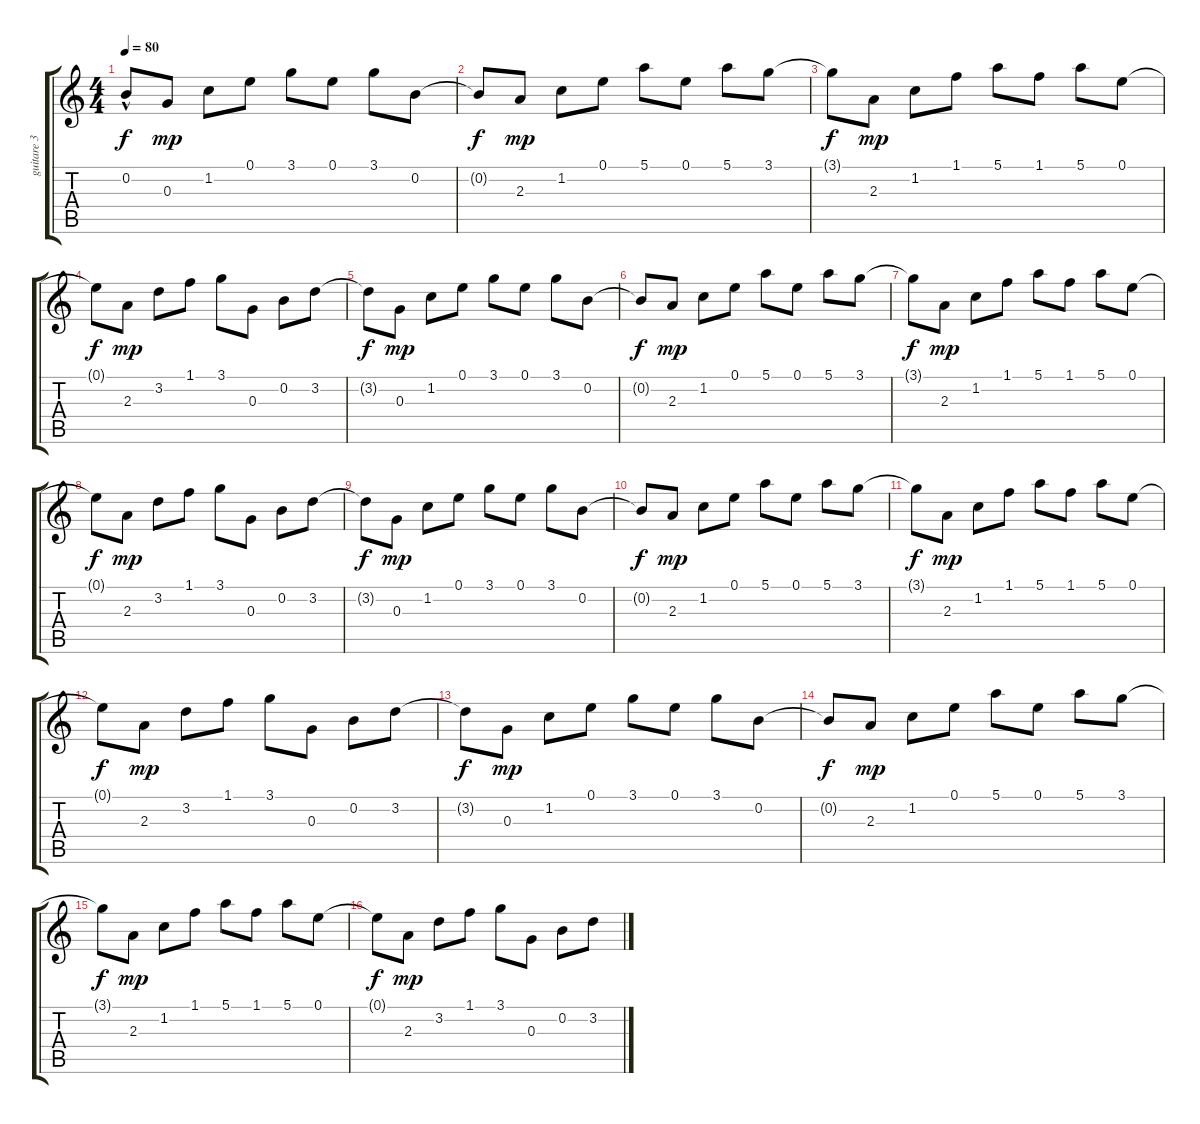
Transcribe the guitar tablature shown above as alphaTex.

\track ("guitare 3" "guitare 3") {instrument acousticguitarnylon}
\staff {score tabs}
\tuning (E4 B3 G3 D3 A2 E2) {hide}
\ts (4 4)
\tempo 80
\clef g2
\ks c
0.2{hac t}.8{dy f} 0.3.8{dy mp} 1.2.8 0.1.8 3.1.8 0.1.8 3.1.8 0.2.8 |
0.2{t}.8{dy f} 2.3.8{dy mp} 1.2.8 0.1.8 5.1.8 0.1.8 5.1.8 3.1.8 |
3.1{t}.8{dy f} 2.3.8{dy mp} 1.2.8 1.1.8 5.1.8 1.1.8 5.1.8 0.1.8 |
0.1{t}.8{dy f} 2.3.8{dy mp} 3.2.8 1.1.8 3.1.8 0.3.8 0.2.8 3.2.8 |
3.2{t}.8{dy f} 0.3.8{dy mp} 1.2.8 0.1.8 3.1.8 0.1.8 3.1.8 0.2.8 |
0.2{t}.8{dy f} 2.3.8{dy mp} 1.2.8 0.1.8 5.1.8 0.1.8 5.1.8 3.1.8 |
3.1{t}.8{dy f} 2.3.8{dy mp} 1.2.8 1.1.8 5.1.8 1.1.8 5.1.8 0.1.8 |
0.1{t}.8{dy f} 2.3.8{dy mp} 3.2.8 1.1.8 3.1.8 0.3.8 0.2.8 3.2.8 |
3.2{t}.8{dy f} 0.3.8{dy mp} 1.2.8 0.1.8 3.1.8 0.1.8 3.1.8 0.2.8 |
0.2{t}.8{dy f} 2.3.8{dy mp} 1.2.8 0.1.8 5.1.8 0.1.8 5.1.8 3.1.8 |
3.1{t}.8{dy f} 2.3.8{dy mp} 1.2.8 1.1.8 5.1.8 1.1.8 5.1.8 0.1.8 |
0.1{t}.8{dy f} 2.3.8{dy mp} 3.2.8 1.1.8 3.1.8 0.3.8 0.2.8 3.2.8 |
3.2{t}.8{dy f} 0.3.8{dy mp} 1.2.8 0.1.8 3.1.8 0.1.8 3.1.8 0.2.8 |
0.2{t}.8{dy f} 2.3.8{dy mp} 1.2.8 0.1.8 5.1.8 0.1.8 5.1.8 3.1.8 |
3.1{t}.8{dy f} 2.3.8{dy mp} 1.2.8 1.1.8 5.1.8 1.1.8 5.1.8 0.1.8 |
0.1{t}.8{dy f} 2.3.8{dy mp} 3.2.8 1.1.8 3.1.8 0.3.8 0.2.8 3.2.8
